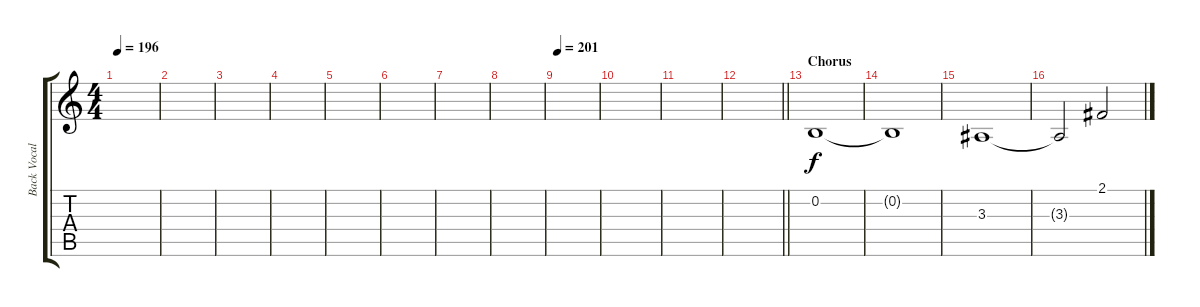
\track ("Back Vocals" "Back Vocal") {instrument tenorsax}
\staff {score tabs}
\tuning (E4 B3 G3 D3 A2 E2) {hide}
\ts (4 4)
\tempo 196
\clef g2
\ks c
|
|
|
|
|
|
|
|
\tempo 201
|
|
|
\barLineRight lightlight
|
\section ("" "Chorus")
0.2.1 |
0.2{t}.1 |
3.3.1 |
3.3{t}.2 2.1.2
